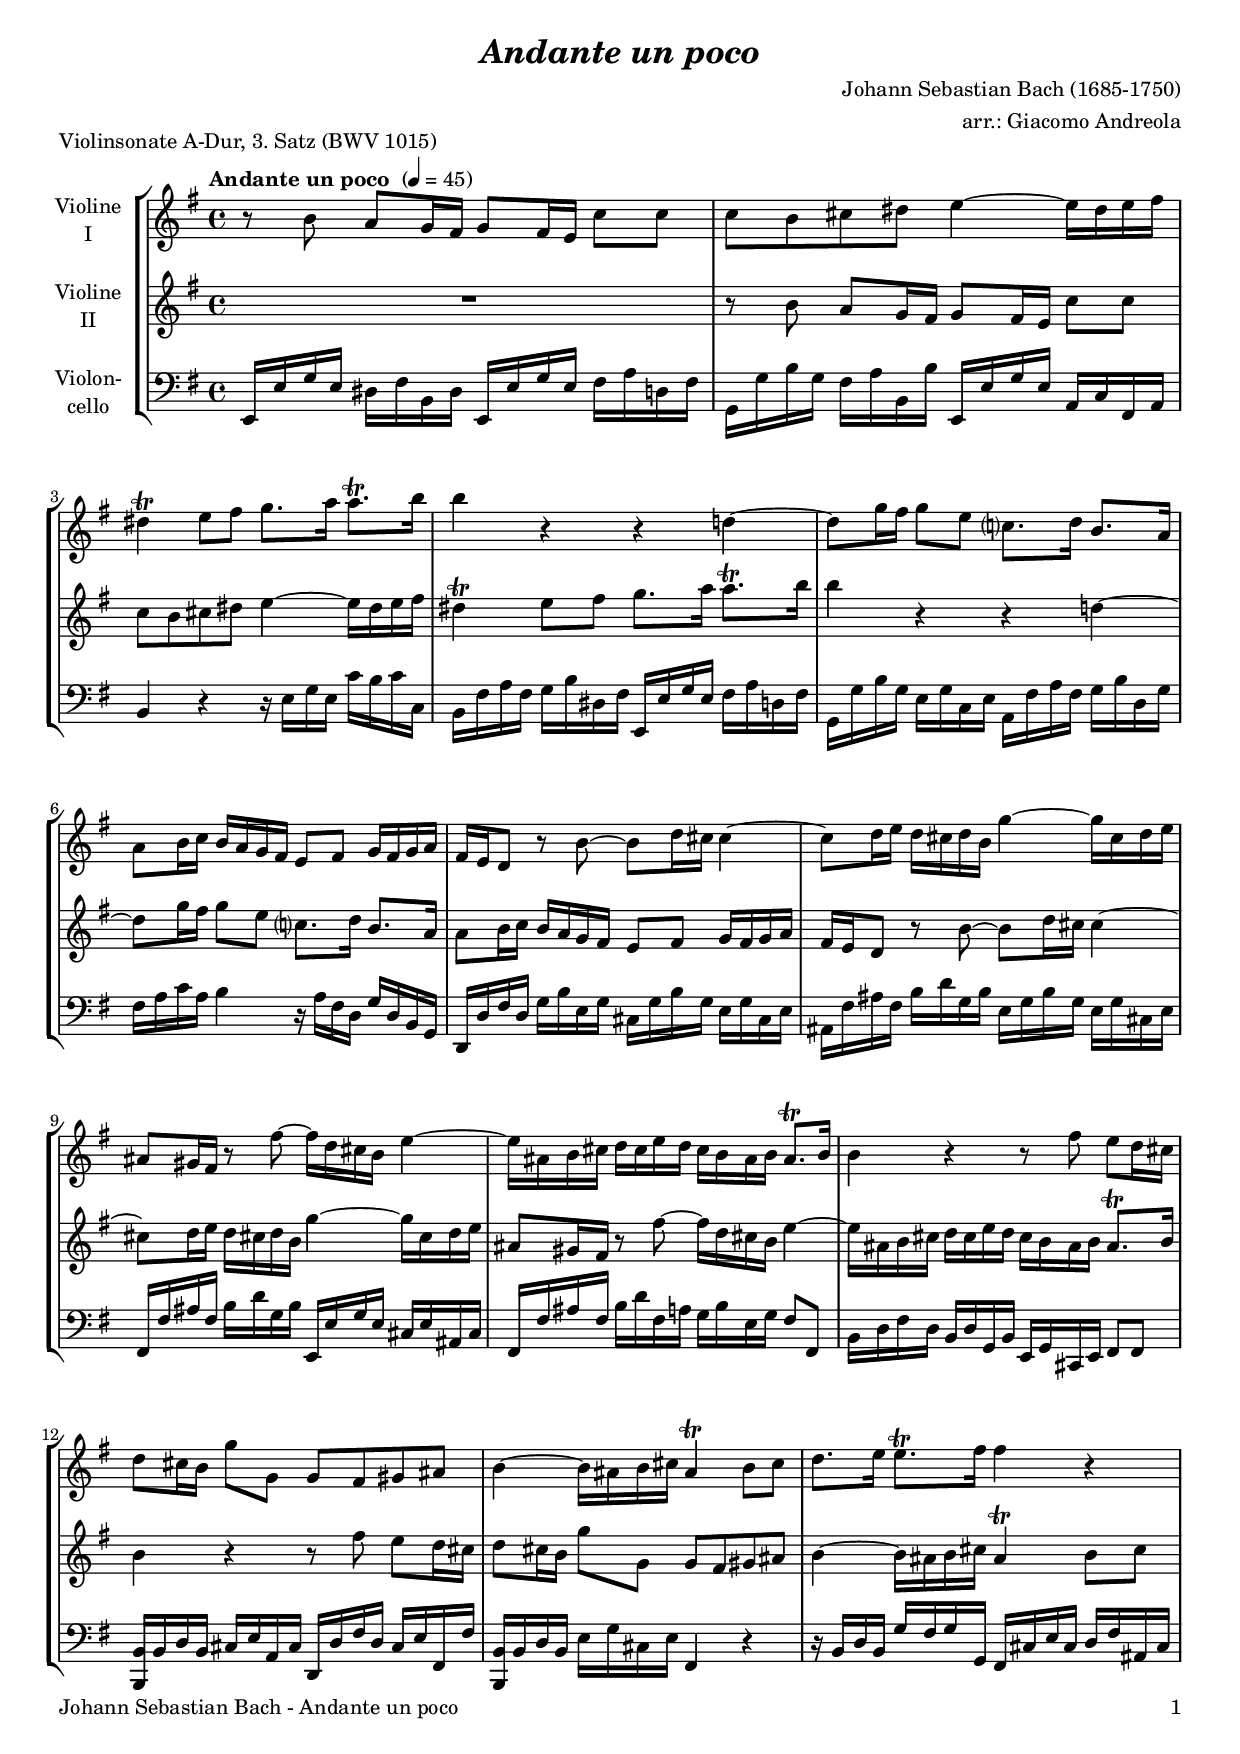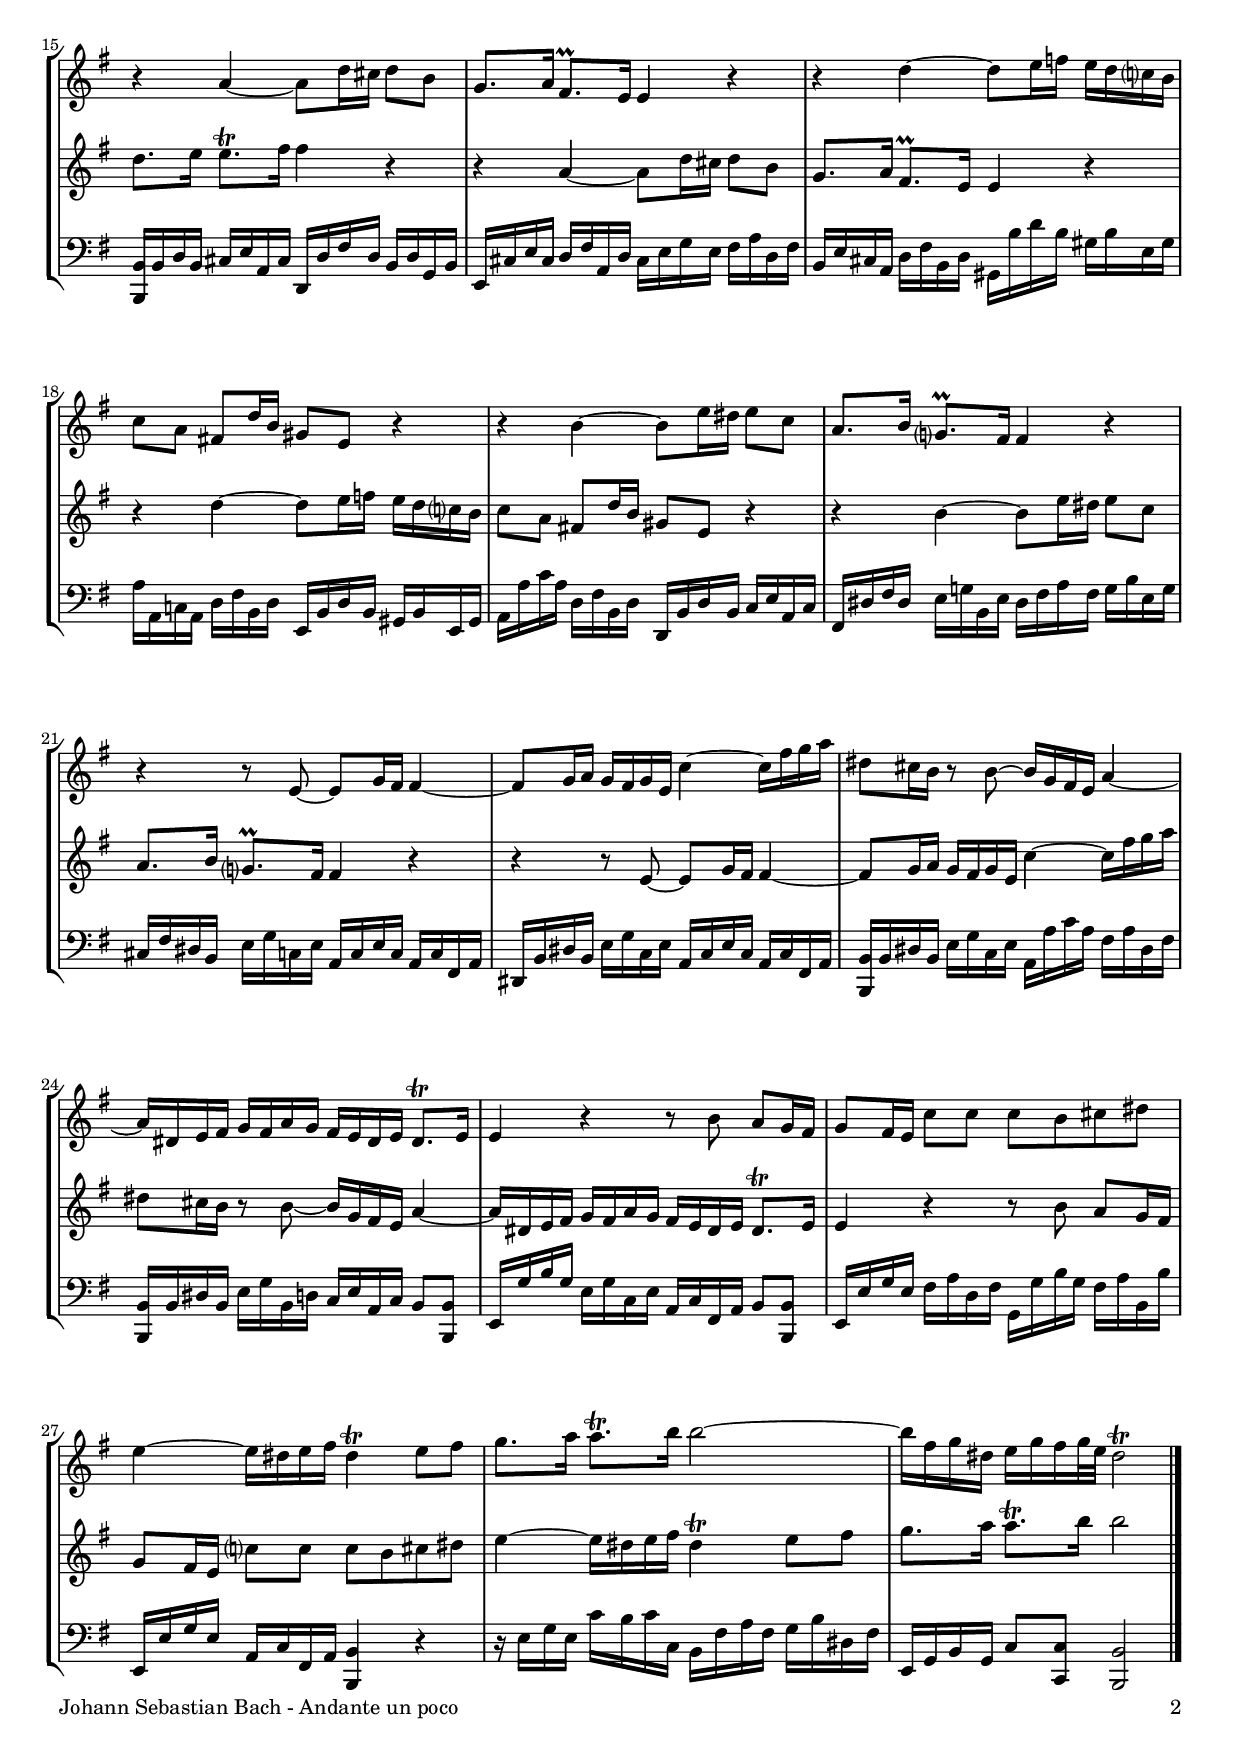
\version "2.20.2"
\include "deutsch.ly"

#(set-global-staff-size 18)

\header {
  title     = \markup \bold \italic "Andante un poco"
  composer  = "Johann Sebastian Bach (1685-1750)"
  arranger  = "arr.: Giacomo Andreola"
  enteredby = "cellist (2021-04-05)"
  piece     = "Violinsonate A-Dur, 3. Satz (BWV 1015)"
}

voiceconsts = {
  \key g \minor
  \time 4/4
  \clef "treble"
%  \numericTimeSignature
  \compressEmptyMeasures
  % Set default beaming for all staves
%  \set Timing.beamExceptions = #'()
%  \set Timing.baseMoment     = #(ly:make-moment 1 4)
%  \set Timing.beatStructure  = #'(1 1 1)
  \tempo "Andante un poco " 4=45
}

micl = "clarinet"
mifl = "flute"
miob = "oboe"
mifh = "french horn"
misx = "tenor sax"
mist = "string ensemble 1"
mivl = "violin"
miba = "cello"

boxa = { \bar "||" \mark \markup \box \italic "A" }
boxb = { \bar "||" \mark \markup \box \italic "B" }
boxc = { \bar "||" \mark \markup \box \italic "C" }
boxd = { \bar "||" \mark \markup \box \italic "D" }
boxe = { \bar "||" \mark \markup \box \italic "E" }
boxf = { \bar "||" \mark \markup \box \italic "F" }

arco = \markup \italic "arco"
atem = \mark \markup \box \italic "a tempo"
dsac = \mark \markup {
  \italic "D.S. al "
  \tiny \raise #1
  \musicglyph #"scripts.coda"
}
espr = \markup \italic "espr."
gcod = \mark \markup \musicglyph "scripts.coda"
gseg = \mark \markup \musicglyph "scripts.segno"
lgsm = \markup \italic "langsam"
molp = \markup { \italic "molto " \dynamic p }
pdol = \markup { \dynamic p \italic " dolce" }
pizz = \markup \italic "pizz."
pgrz = \markup { \dynamic p \italic " grazioso" }
rit  = \mark \markup \box \italic "rit."
rpap = \mark \markup \box \italic "rit. poco a poco"
ruwe = \mark \markup \box \italic "ruhiger werdend"
toco = \mark \markup { \lower #1 "al Coda " { \musicglyph #"scripts.coda"} }

va = \relative c'' {
  \voiceconsts

  r8 d c b16 a b8 a16 g es'8 es
  es d e fis g4~ g16 fis g a

  fis4\trill g8 a b8. c16 c8.\trill d16
  d4 r r f,!~
  f8 b16 a b8 g es?8. f16 d8. c16

  c8 d16 es d c b a g8 a b16 a b c
  a g f8 r d'~ d f16 e e4~
  e8 f16 g f e f d b'4~ b16 e, f g

  cis,8 h16 a r8 a'~ a16 f e d g4~
  g16 cis, d e f e g f e d cis d cis8.\trill d16
  d4 r r8 a' g f16 e

  f8 e16 d b'8 b, b a h cis
  d4~ d16 cis d e cis4\trill d8 e
  f8. g16 g8.\trill a16 a4 r

  r c,~ c8 f16 e f8 d
  b8. c16 a8.\prall g16 g4 r
  r f'~ f8 g16 as g f es? d

  es8 c a! f'16 d h8 g r4
  r d'~ d8 g16 fis g8 es
  c8. d16 b?8.\prall a16 a4 r

  r r8 g~ g b16 a a4~
  a8 b16 c b a b g es'4~ es16 a b c
  fis,8 e16 d r8 d~ d16 b a g c4~

  c16 fis, g a b a c b a g fis g fis8.\trill g16
  g4 r r8 d' c b16 a
  b8 a16 g es'8 es es d e fis

  g4~ g16 fis g a fis4\trill g8 a
  b8. c16 c8.\trill d16 d2~
  d16 a b fis g b a b32 g fis2\trill \bar "|."
}

vb = \relative c'' {
  \voiceconsts

  R1
  r8 d c b16 a b8 a16 g es'8 es

  es d e fis g4~ g16 fis g a
  fis4\trill g8 a b8. c16 c8.\trill d16
  d4 r r f,!~

  f8 b16 a b8 g es?8. f16 d8. c16
  c8 d16 es d c b a g8 a b16 a b c
  a g f8 r d'~ d f16 e e4~

  e8 f16 g f e f d b'4~ b16 e, f g
  cis,8 h16 a r8 a'~ a16 f e d g4~
  g16 cis, d e f e g f e d cis d cis8.\trill d16

  d4 r r8 a' g f16 e
  f8 e16 d b'8 b, b a h cis
  d4~ d16 cis d e cis4\trill d8 e

  f8. g16 g8.\trill a16 a4 r
  r c,~ c8 f16 e f8 d
  b8. c16 a8.\prall g16 g4 r

  r f'~ f8 g16 as g f es? d
  es8 c a! f'16 d h8 g r4
  r d'~ d8 g16 fis g8 es

  c8. d16 b?8.\prall a16 a4 r
  r r8 g~ g b16 a a4~
  a8 b16 c b a b g es'4~ es16 a b c

  fis,8 e16 d r8 d~ d16 b a g c4~
  c16 fis, g a b a c b a g fis g fis8.\trill g16
  g4 r r8 d' c b16 a

  b8 a16 g es'?8 es es d e fis
  g4~ g16 fis g a fis4\trill g8 a
  b8. c16 c8.\trill d16 d2 \bar "|."
}

vc = \relative c {
  \voiceconsts
  \clef "bass"

  g16 g' b g fis a d, fis g, g' b g a c f, a
  b, b' d b a c d, d' g,, g' b g c, es a, c

  d4 r r16 g b g es' d es es,
  d a' c a b d fis, a g, g' b g a c f, a
  b, b' d b g b es, g c, a' c a b d f, b

  a c es c d4 r16 c a f b f d b
  f f' a f b d g, b e, b' d b g b e, g
  cis, a' cis a d f b, d g, b d b g b e, g

  a, a' cis a d f b, d g,, g' b g e g cis, e
  a, a' cis a d f a, c b d g, b a8 a,
  d16 f a f d f b, d g, b e, g a8 a

  <d, d'>16 d' f d e g c, e f, f' a f e g a, a'
  <d,, d'> d' f d g b e, g a,4 r
  r16 d f d b' a b b, a e' g e f a cis, e
  
  <d, d'> d' f d e g c, e f, f' a f d f b, d
  g, e' g e f a c, f e g b g a c f, a
  d, g e c f a d, f h, d' f d h d g, h

  c c, es! c f a d, f g, d' f d h d g, h
  c c' es c f, a d, f f, d' f d es g c, es
  a, fis' a fis g b! d, g fis a c a b d g, b

  e, a fis d g b es, g c, es g es c es a, c
  fis, d' fis d g b es, g c, es g es c es a, c
  <d, d'> d' fis d g b es, g c, c' es c a c fis, a

  <d,, d'> d' fis d g b d, f es g c, es d8 <d, d'>
  g16 b' d b g b es, g c, es a, c d8 <d, d'>
  g16 g' b g a c f, a b, b' d b a c d, d'

  g,, g' b g c, es a, c <d, d'>4 r
  r16 g' b g es' d es es, d a' c a b d fis, a
  g, b d b es8 <es, es'> <d d'>2 \bar "|."
}


music = \new StaffGroup <<
      \new Staff {
	\set Staff.midiInstrument = \mivl
	\set Staff.instrumentName = \markup \center-column { "Violine" "I" }
	\transpose g e { \va }
      }

      \new Staff {
	\set Staff.midiInstrument = \mivl
	\set Staff.instrumentName = \markup \center-column { "Violine" "II" }
	\transpose g e { \vb }
      }

      \new Staff {
	\set Staff.midiInstrument = \miba
	\set Staff.instrumentName = \markup \center-column { "Violon-" "cello" }
	\transpose g e { \vc }
      }
>>

\book {
   \paper {
    print-page-number = ##t
    print-first-page-number = ##t
    ragged-last-bottom = ##f
    oddHeaderMarkup = \markup \null
    evenHeaderMarkup = \markup \null
    oddFooterMarkup = \markup {
      \fill-line {
        \on-the-fly #print-page-number-check-first
        "Johann Sebastian Bach - Andante un poco" \fromproperty #'page:page-number-string
      }
    }
    evenFooterMarkup = \oddFooterMarkup
  } \score {
    \music
    \layout {}
  }

  \score {
    \unfoldRepeats \music

    \midi {
      \context {
        \Score
      }
    }
  }
}